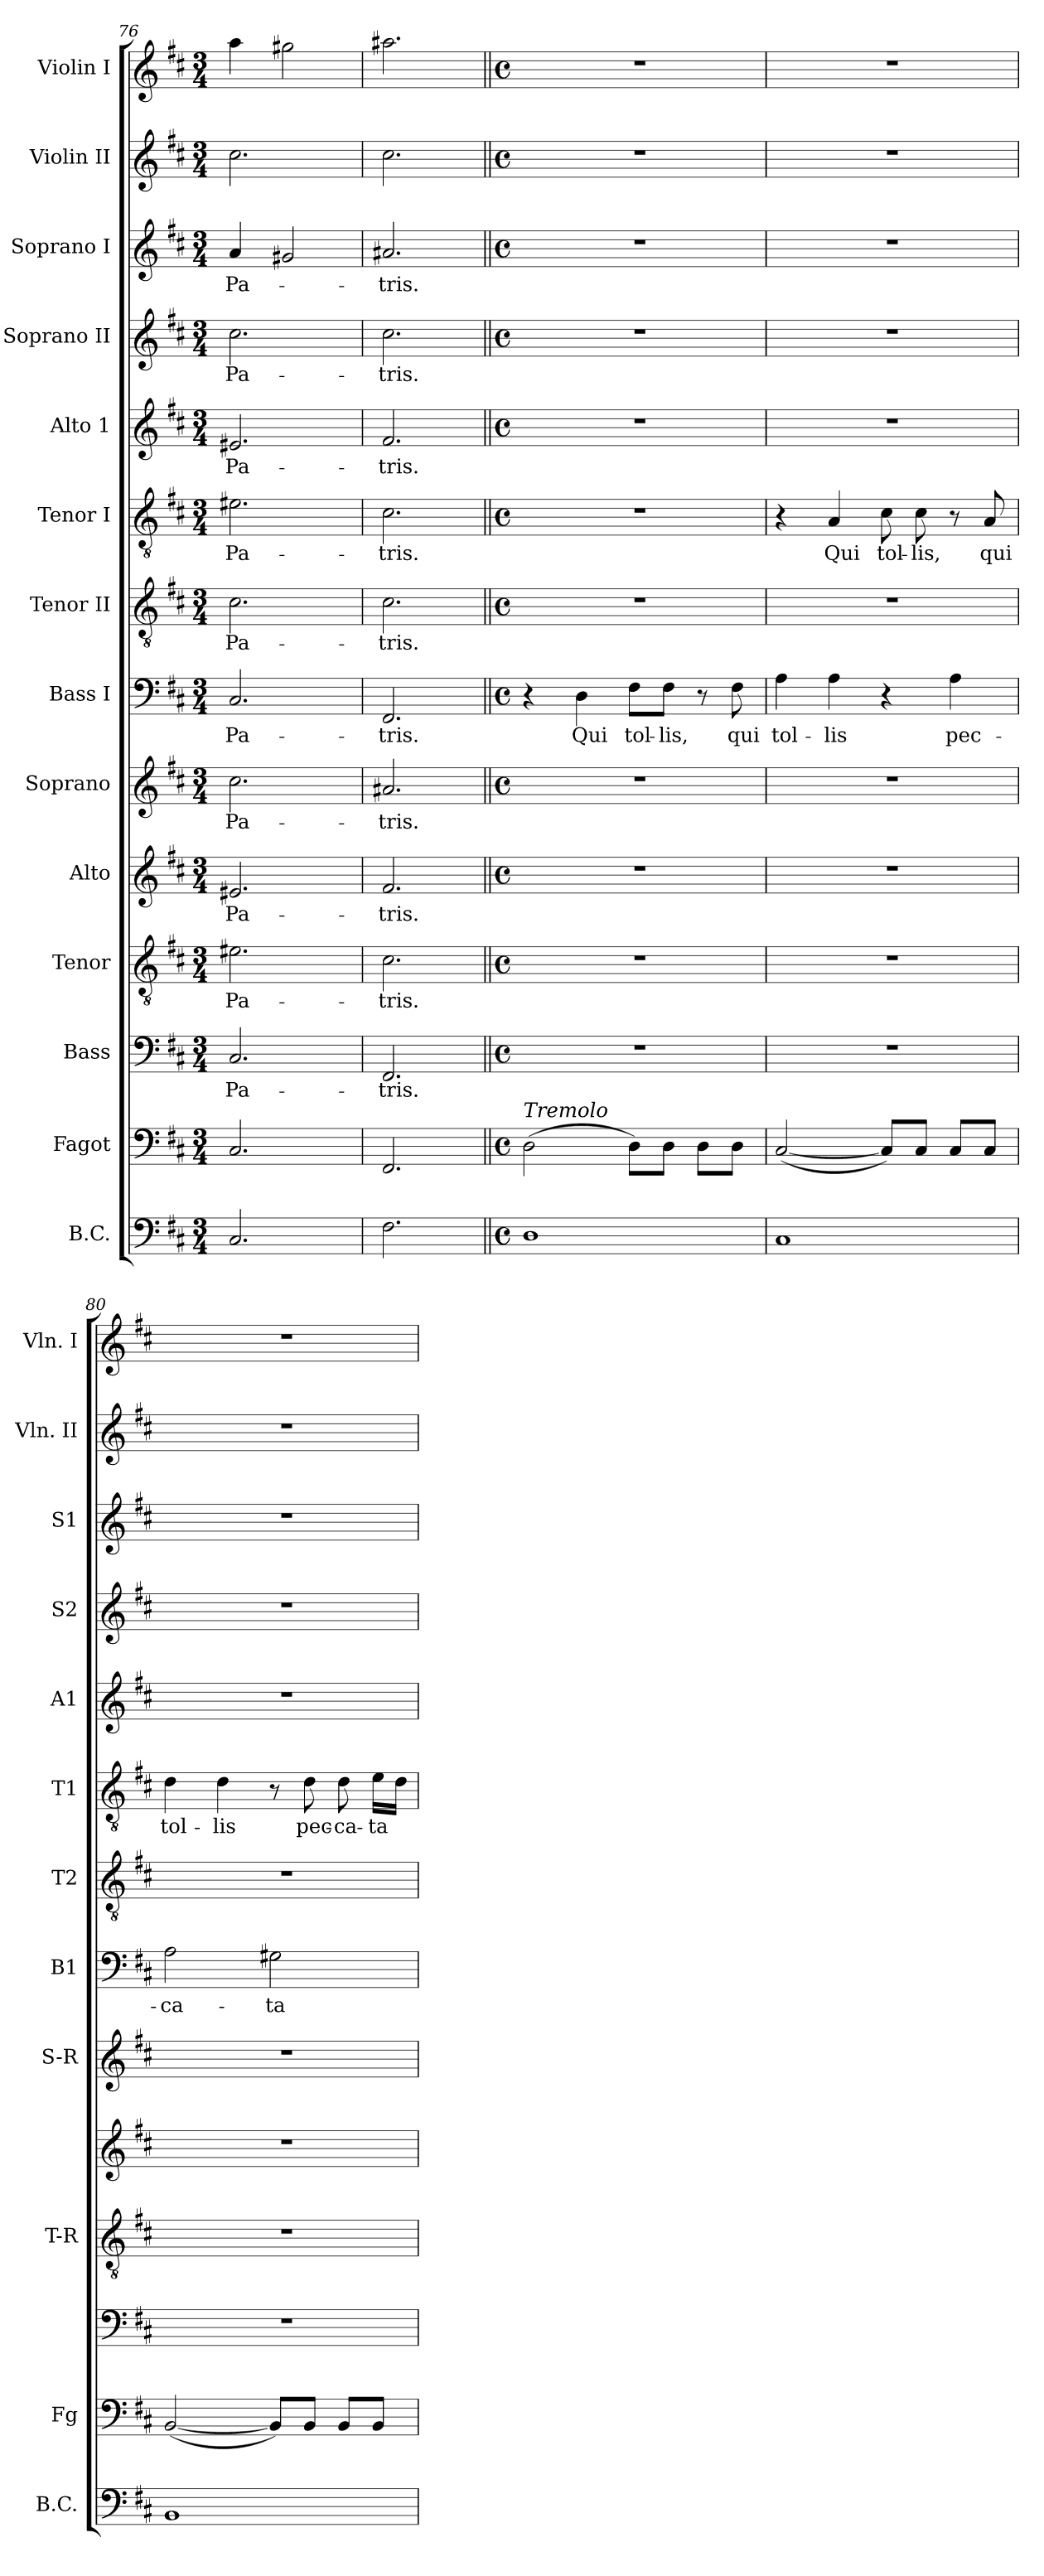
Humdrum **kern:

**kern	**kern	**kern	**text	**kern	**text	**kern	**text	**kern	**text	**kern	**text	**kern	**text	**kern	**text	**kern	**text	**kern	**text	**kern	**text	**kern	**kern
*part14	*part13	*part12	*part12	*part11	*part11	*part10	*part10	*part9	*part9	*part8	*part8	*part7	*part7	*part6	*part6	*part5	*part5	*part4	*part4	*part3	*part3	*part2	*part1
*staff14	*staff13	*staff12	*staff12	*staff11	*staff11	*staff10	*staff10	*staff9	*staff9	*staff8	*staff8	*staff7	*staff7	*staff6	*staff6	*staff5	*staff5	*staff4	*staff4	*staff3	*staff3	*staff2	*staff1
*I"B.C.	*I"Fagot	*I"Bass	*	*I"Tenor	*	*I"Alto	*	*I"Soprano	*	*I"Bass I	*	*I"Tenor II	*	*I"Tenor I	*	*I"Alto 1	*	*I"Soprano II	*	*I"Soprano I	*	*I"Violin II	*I"Violin I
*I'B.C.	*I'Fg	*	*	*I'T-R	*	*	*	*I'S-R	*	*I'B1	*	*I'T2	*	*I'T1	*	*I'A1	*	*I'S2	*	*I'S1	*	*I'Vln. II	*I'Vln. I
*clefF4	*clefF4	*clefF4	*	*clefGv2	*	*clefG2	*	*clefG2	*	*clefF4	*	*clefGv2	*	*clefGv2	*	*clefG2	*	*clefG2	*	*clefG2	*	*clefG2	*clefG2
*k[f#c#]	*k[f#c#]	*k[f#c#]	*	*k[f#c#]	*	*k[f#c#]	*	*k[f#c#]	*	*k[f#c#]	*	*k[f#c#]	*	*k[f#c#]	*	*k[f#c#]	*	*k[f#c#]	*	*k[f#c#]	*	*k[f#c#]	*k[f#c#]
*D:	*D:	*D:	*	*D:	*	*D:	*	*D:	*	*D:	*	*D:	*	*D:	*	*D:	*	*D:	*	*D:	*	*D:	*D:
*M3/4	*M3/4	*M3/4	*	*M3/4	*	*M3/4	*	*M3/4	*	*M3/4	*	*M3/4	*	*M3/4	*	*M3/4	*	*M3/4	*	*M3/4	*	*M3/4	*M3/4
=76	=76	=76	=76	=76	=76	=76	=76	=76	=76	=76	=76	=76	=76	=76	=76	=76	=76	=76	=76	=76	=76	=76	=76
!	!	!	!LO:LY:b	!	!LO:LY:b	!	!LO:LY:b	!	!LO:LY:b	!	!LO:LY:b	!	!LO:LY:b	!	!LO:LY:b	!	!LO:LY:b	!	!LO:LY:b	!	!LO:LY:b	!	!
2.C#/	2.C#/	2.C#/	Pa-	2.e#X\	Pa-	2.e#X/	Pa-	2.cc#\	Pa-	2.C#/	Pa-	2.c#\	Pa-	2.e#X\	Pa-	2.e#X/	Pa-	2.cc#\	Pa-	4a/	Pa-	2.cc#\	4aa\
.	.	.	.	.	.	.	.	.	.	.	.	.	.	.	.	.	.	.	.	2g#X/	.	.	2gg#X\
=77	=77	=77	=77	=77	=77	=77	=77	=77	=77	=77	=77	=77	=77	=77	=77	=77	=77	=77	=77	=77	=77	=77	=77
!	!	!	!LO:LY:b	!	!LO:LY:b	!	!LO:LY:b	!	!LO:LY:b	!	!LO:LY:b	!	!LO:LY:b	!	!LO:LY:b	!	!LO:LY:b	!	!LO:LY:b	!	!LO:LY:b	!	!
2.F#\	2.FF#/	2.FF#/	-tris.	2.c#\	-tris.	2.f#/	-tris.	2.a#X/	-tris.	2.FF#/	-tris.	2.c#\	-tris.	2.c#\	-tris.	2.f#/	-tris.	2.cc#\	-tris.	2.a#X/	-tris.	2.cc#\	2.aa#X\
!!LO:PB:g=z
=78||	=78||	=78||	=78||	=78||	=78||	=78||	=78||	=78||	=78||	=78||	=78||	=78||	=78||	=78||	=78||	=78||	=78||	=78||	=78||	=78||	=78||	=78||	=78||
*M4/4	*M4/4	*M4/4	*	*M4/4	*	*M4/4	*	*M4/4	*	*M4/4	*	*M4/4	*	*M4/4	*	*M4/4	*	*M4/4	*	*M4/4	*	*M4/4	*M4/4
*met(c)	*met(c)	*met(c)	*	*met(c)	*	*met(c)	*	*met(c)	*	*met(c)	*	*met(c)	*	*met(c)	*	*met(c)	*	*met(c)	*	*met(c)	*	*met(c)	*met(c)
!	!LO:TX:a:i:t=Tremolo	!	!	!	!	!	!	!	!	!	!	!	!	!	!	!	!	!	!	!	!	!	!
1D	(>2D\	1r	.	1r	.	1r	.	1r	.	4r	.	1r	.	1r	.	1r	.	1r	.	1r	.	1r	1r
!	!	!	!	!	!	!	!	!	!	!	!LO:LY:b	!	!	!	!	!	!	!	!	!	!	!	!
.	.	.	.	.	.	.	.	.	.	4D\	Qui	.	.	.	.	.	.	.	.	.	.	.	.
!	!	!	!	!	!	!	!	!	!	!	!LO:LY:b	!	!	!	!	!	!	!	!	!	!	!	!
.	8D\L)	.	.	.	.	.	.	.	.	8F#\L	tol-	.	.	.	.	.	.	.	.	.	.	.	.
!	!	!	!	!	!	!	!	!	!	!	!LO:LY:b	!	!	!	!	!	!	!	!	!	!	!	!
.	8D\J	.	.	.	.	.	.	.	.	8F#\J	-lis,	.	.	.	.	.	.	.	.	.	.	.	.
.	8D\L	.	.	.	.	.	.	.	.	8r	.	.	.	.	.	.	.	.	.	.	.	.	.
!	!	!	!	!	!	!	!	!	!	!	!LO:LY:b	!	!	!	!	!	!	!	!	!	!	!	!
.	8D\J	.	.	.	.	.	.	.	.	8F#\	qui	.	.	.	.	.	.	.	.	.	.	.	.
=79	=79	=79	=79	=79	=79	=79	=79	=79	=79	=79	=79	=79	=79	=79	=79	=79	=79	=79	=79	=79	=79	=79	=79
!	!	!	!	!	!	!	!	!	!	!	!LO:LY:b	!	!	!	!	!	!	!	!	!	!	!	!
1C#	(<[2C#/	1r	.	1r	.	1r	.	1r	.	4A\	tol-	1r	.	4r	.	1r	.	1r	.	1r	.	1r	1r
!	!	!	!	!	!	!	!	!	!	!	!LO:LY:b	!	!	!	!LO:LY:b	!	!	!	!	!	!	!	!
.	.	.	.	.	.	.	.	.	.	4A\	-lis	.	.	4A/	Qui	.	.	.	.	.	.	.	.
!	!	!	!	!	!	!	!	!	!	!	!	!	!	!	!LO:LY:b	!	!	!	!	!	!	!	!
.	8C#/L])	.	.	.	.	.	.	.	.	4r	.	.	.	8c#\	tol-	.	.	.	.	.	.	.	.
!	!	!	!	!	!	!	!	!	!	!	!	!	!	!	!LO:LY:b	!	!	!	!	!	!	!	!
.	8C#/J	.	.	.	.	.	.	.	.	.	.	.	.	8c#\	-lis,	.	.	.	.	.	.	.	.
!	!	!	!	!	!	!	!	!	!	!	!LO:LY:b	!	!	!	!	!	!	!	!	!	!	!	!
.	8C#/L	.	.	.	.	.	.	.	.	4A\	pec-	.	.	8r	.	.	.	.	.	.	.	.	.
!	!	!	!	!	!	!	!	!	!	!	!	!	!	!	!LO:LY:b	!	!	!	!	!	!	!	!
.	8C#/J	.	.	.	.	.	.	.	.	.	.	.	.	8A/	qui	.	.	.	.	.	.	.	.
=80	=80	=80	=80	=80	=80	=80	=80	=80	=80	=80	=80	=80	=80	=80	=80	=80	=80	=80	=80	=80	=80	=80	=80
!	!	!	!	!	!	!	!	!	!	!	!LO:LY:b	!	!	!	!LO:LY:b	!	!	!	!	!	!	!	!
1BB	(<(<[2BB/	1r	.	1r	.	1r	.	1r	.	2A\	-ca-	1r	.	4d\	tol-	1r	.	1r	.	1r	.	1r	1r
!	!	!	!	!	!	!	!	!	!	!	!	!	!	!	!LO:LY:b	!	!	!	!	!	!	!	!
.	.	.	.	.	.	.	.	.	.	.	.	.	.	4d\	-lis	.	.	.	.	.	.	.	.
!	!	!	!	!	!	!	!	!	!	!	!LO:LY:b	!	!	!	!	!	!	!	!	!	!	!	!
.	8BB/L])	.	.	.	.	.	.	.	.	2G#X\	-ta	.	.	8r	.	.	.	.	.	.	.	.	.
!	!	!	!	!	!	!	!	!	!	!	!	!	!	!	!LO:LY:b	!	!	!	!	!	!	!	!
.	8BB/J	.	.	.	.	.	.	.	.	.	.	.	.	8d\	pec-	.	.	.	.	.	.	.	.
!	!	!	!	!	!	!	!	!	!	!	!	!	!	!	!LO:LY:b	!	!	!	!	!	!	!	!
.	8BB/L	.	.	.	.	.	.	.	.	.	.	.	.	8d\	-ca-	.	.	.	.	.	.	.	.
!	!	!	!	!	!	!	!	!	!	!	!	!	!	!	!LO:LY:b	!	!	!	!	!	!	!	!
.	8BB/J	.	.	.	.	.	.	.	.	.	.	.	.	16e\LL	-ta	.	.	.	.	.	.	.	.
.	.	.	.	.	.	.	.	.	.	.	.	.	.	16d\JJ	.	.	.	.	.	.	.	.	.
=	=	=	=	=	=	=	=	=	=	=	=	=	=	=	=	=	=	=	=	=	=	=	=
*-	*-	*-	*-	*-	*-	*-	*-	*-	*-	*-	*-	*-	*-	*-	*-	*-	*-	*-	*-	*-	*-	*-	*-
